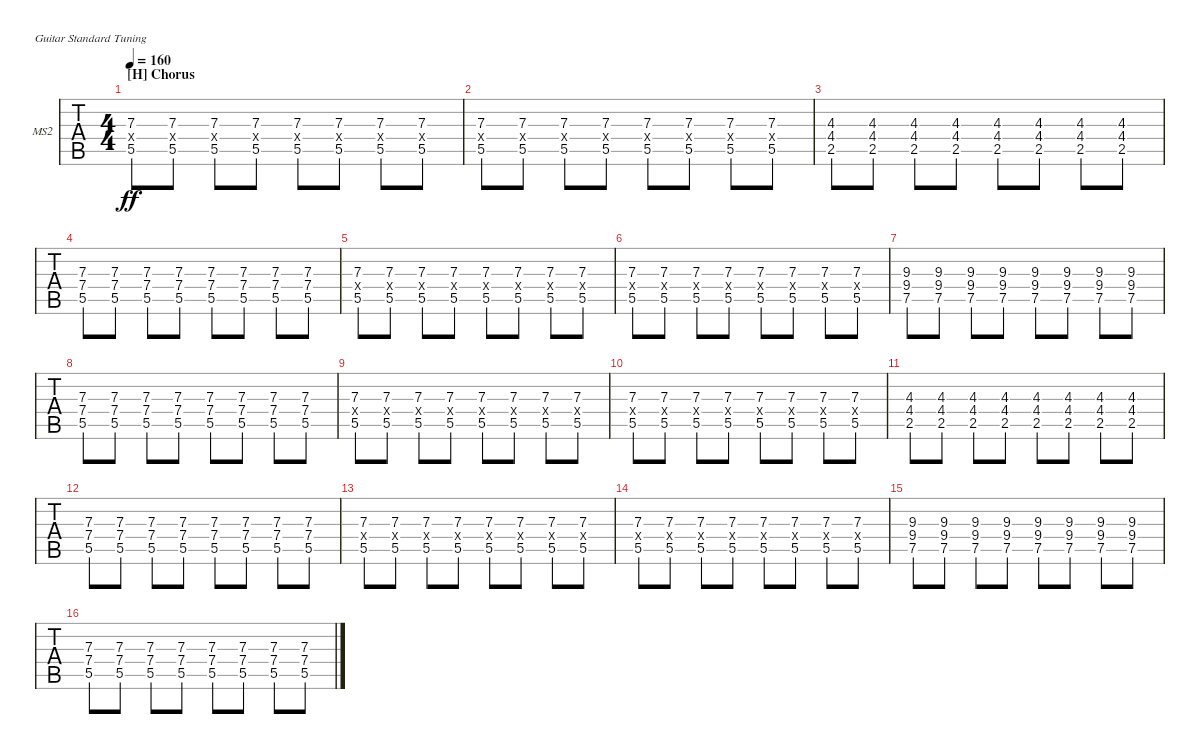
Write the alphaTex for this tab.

\defaultSystemsLayout 4
\bracketExtendMode groupsimilarinstruments
\firstSystemTrackNameOrientation horizontal
\otherSystemsTrackNameOrientation horizontal
\track ("Matt Skiba - Guitar Two" "MS2") {instrument distortionguitar}
\staff {tabs}
\tuning (E4 B3 G3 D3 A2 E2)
\ts (4 4)
\section ("H" "Chorus")
\tempo 160
\clef g2
\ks c
(5.5 7.3 5.4{x}).8{dy ff} (5.5 7.3 5.4{x}).8 (5.5 7.3 5.4{x}).8 (5.5 7.3 5.4{x}).8 (5.5 7.3 5.4{x}).8 (5.5 7.3 5.4{x}).8 (5.5 7.3 5.4{x}).8 (5.5 7.3 5.4{x}).8 |
(5.5 7.3 5.4{x}).8 (5.5 7.3 5.4{x}).8 (5.5 7.3 5.4{x}).8 (5.5 7.3 5.4{x}).8 (5.5 7.3 5.4{x}).8 (5.5 7.3 5.4{x}).8 (5.5 7.3 5.4{x}).8 (5.5 7.3 5.4{x}).8 |
(2.5 4.4 4.3).8 (2.5 4.3 4.4).8 (2.5 4.4 4.3).8 (2.5 4.3 4.4).8 (2.5 4.4 4.3).8 (2.5 4.3 4.4).8 (2.5 4.4 4.3).8 (2.5 4.3 4.4).8 |
(5.5 7.4 7.3).8 (5.5 7.3 7.4).8 (5.5 7.4 7.3).8 (5.5 7.3 7.4).8 (5.5 7.4 7.3).8 (5.5 7.3 7.4).8 (5.5 7.4 7.3).8 (5.5 7.4 7.3).8 |
(5.5 7.3 5.4{x}).8 (5.5 7.3 5.4{x}).8 (5.5 7.3 5.4{x}).8 (5.5 7.3 5.4{x}).8 (5.5 7.3 5.4{x}).8 (5.5 7.3 5.4{x}).8 (5.5 7.3 5.4{x}).8 (5.5 7.3 5.4{x}).8 |
(5.5 7.3 5.4{x}).8 (5.5 7.3 5.4{x}).8 (5.5 7.3 5.4{x}).8 (5.5 7.3 5.4{x}).8 (5.5 7.3 5.4{x}).8 (5.5 7.3 5.4{x}).8 (5.5 7.3 5.4{x}).8 (5.5 7.3 5.4{x}).8 |
(7.5 9.4 9.3).8 (7.5 9.3 9.4).8 (7.5 9.4 9.3).8 (7.5 9.3 9.4).8 (7.5 9.4 9.3).8 (7.5 9.3 9.4).8 (7.5 9.4 9.3).8 (7.5 9.3 9.4).8 |
(5.5 7.4 7.3).8 (5.5 7.3 7.4).8 (5.5 7.4 7.3).8 (5.5 7.3 7.4).8 (5.5 7.4 7.3).8 (5.5 7.3 7.4).8 (5.5 7.4 7.3).8 (5.5 7.4 7.3).8 |
(5.5 7.3 5.4{x}).8 (5.5 7.3 5.4{x}).8 (5.5 7.3 5.4{x}).8 (5.5 7.3 5.4{x}).8 (5.5 7.3 5.4{x}).8 (5.5 7.3 5.4{x}).8 (5.5 7.3 5.4{x}).8 (5.5 7.3 5.4{x}).8 |
(5.5 7.3 5.4{x}).8 (5.5 7.3 5.4{x}).8 (5.5 7.3 5.4{x}).8 (5.5 7.3 5.4{x}).8 (5.5 7.3 5.4{x}).8 (5.5 7.3 5.4{x}).8 (5.5 7.3 5.4{x}).8 (5.5 7.3 5.4{x}).8 |
(2.5 4.4 4.3).8 (2.5 4.3 4.4).8 (2.5 4.4 4.3).8 (2.5 4.3 4.4).8 (2.5 4.4 4.3).8 (2.5 4.3 4.4).8 (2.5 4.4 4.3).8 (2.5 4.3 4.4).8 |
(5.5 7.4 7.3).8 (5.5 7.3 7.4).8 (5.5 7.4 7.3).8 (5.5 7.3 7.4).8 (5.5 7.4 7.3).8 (5.5 7.3 7.4).8 (5.5 7.4 7.3).8 (5.5 7.4 7.3).8 |
(5.5 7.3 5.4{x}).8 (5.5 7.3 5.4{x}).8 (5.5 7.3 5.4{x}).8 (5.5 7.3 5.4{x}).8 (5.5 7.3 5.4{x}).8 (5.5 7.3 5.4{x}).8 (5.5 7.3 5.4{x}).8 (5.5 7.3 5.4{x}).8 |
(5.5 7.3 5.4{x}).8 (5.5 7.3 5.4{x}).8 (5.5 7.3 5.4{x}).8 (5.5 7.3 5.4{x}).8 (5.5 7.3 5.4{x}).8 (5.5 7.3 5.4{x}).8 (5.5 7.3 5.4{x}).8 (5.5 7.3 5.4{x}).8 |
(7.5 9.4 9.3).8 (7.5 9.3 9.4).8 (7.5 9.4 9.3).8 (7.5 9.3 9.4).8 (7.5 9.4 9.3).8 (7.5 9.3 9.4).8 (7.5 9.4 9.3).8 (7.5 9.3 9.4).8 |
(5.5 7.4 7.3).8 (5.5 7.3 7.4).8 (5.5 7.4 7.3).8 (5.5 7.3 7.4).8 (5.5 7.4 7.3).8 (5.5 7.3 7.4).8 (5.5 7.4 7.3).8 (5.5 7.4 7.3).8
